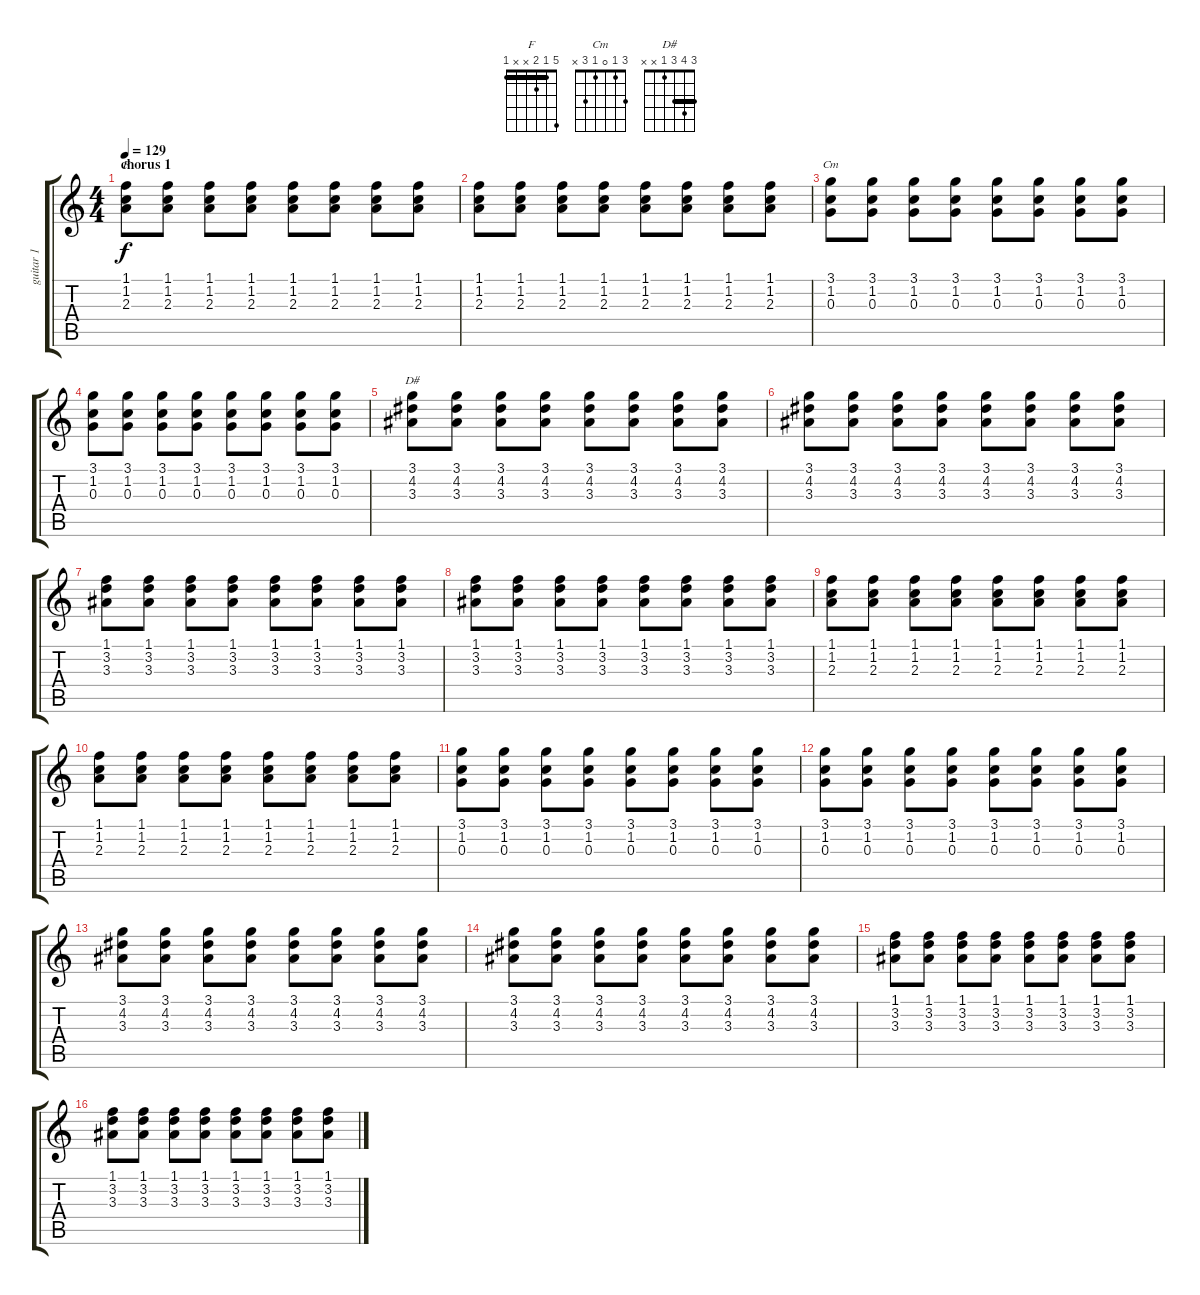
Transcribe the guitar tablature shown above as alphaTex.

\track ("guitar 1" "guitar 1") {instrument electricguitarclean}
\staff {score tabs}
\tuning (E4 B3 G3 D3 A2 E2) {hide}
\chord ("F" 5 1 2 x x 1) {barre 1}
\chord ("Cm" 3 1 0 1 3 x)
\chord ("D#" 3 4 3 1 x x) {barre 3}
\ts (4 4)
\section ("" "chorus 1")
\tempo 129
\clef g2
\ks c
(1.1 1.2 2.3).8{ch "F" dy f} (1.1 1.2 2.3).8 (1.1 1.2 2.3).8 (1.1 1.2 2.3).8 (1.1 1.2 2.3).8 (1.1 1.2 2.3).8 (1.1 1.2 2.3).8 (1.1 1.2 2.3).8 |
(1.1 1.2 2.3).8 (1.1 1.2 2.3).8 (1.1 1.2 2.3).8 (1.1 1.2 2.3).8 (1.1 1.2 2.3).8 (1.1 1.2 2.3).8 (1.1 1.2 2.3).8 (1.1 1.2 2.3).8 |
(3.1 1.2 0.3).8{ch "Cm"} (3.1 1.2 0.3).8 (3.1 1.2 0.3).8 (3.1 1.2 0.3).8 (3.1 1.2 0.3).8 (3.1 1.2 0.3).8 (3.1 1.2 0.3).8 (3.1 1.2 0.3).8 |
(3.1 1.2 0.3).8 (3.1 1.2 0.3).8 (3.1 1.2 0.3).8 (3.1 1.2 0.3).8 (3.1 1.2 0.3).8 (3.1 1.2 0.3).8 (3.1 1.2 0.3).8 (3.1 1.2 0.3).8 |
(3.1 4.2 3.3).8{ch "D#"} (3.1 4.2 3.3).8 (3.1 4.2 3.3).8 (3.1 4.2 3.3).8 (3.1 4.2 3.3).8 (3.1 4.2 3.3).8 (3.1 4.2 3.3).8 (3.1 4.2 3.3).8 |
(3.1 4.2 3.3).8 (3.1 4.2 3.3).8 (3.1 4.2 3.3).8 (3.1 4.2 3.3).8 (3.1 4.2 3.3).8 (3.1 4.2 3.3).8 (3.1 4.2 3.3).8 (3.1 4.2 3.3).8 |
(1.1 3.2 3.3).8 (1.1 3.2 3.3).8 (1.1 3.2 3.3).8 (1.1 3.2 3.3).8 (1.1 3.2 3.3).8 (1.1 3.2 3.3).8 (1.1 3.2 3.3).8 (1.1 3.2 3.3).8 |
(1.1 3.2 3.3).8 (1.1 3.2 3.3).8 (1.1 3.2 3.3).8 (1.1 3.2 3.3).8 (1.1 3.2 3.3).8 (1.1 3.2 3.3).8 (1.1 3.2 3.3).8 (1.1 3.2 3.3).8 |
(1.1 1.2 2.3).8 (1.1 1.2 2.3).8 (1.1 1.2 2.3).8 (1.1 1.2 2.3).8 (1.1 1.2 2.3).8 (1.1 1.2 2.3).8 (1.1 1.2 2.3).8 (1.1 1.2 2.3).8 |
(1.1 1.2 2.3).8 (1.1 1.2 2.3).8 (1.1 1.2 2.3).8 (1.1 1.2 2.3).8 (1.1 1.2 2.3).8 (1.1 1.2 2.3).8 (1.1 1.2 2.3).8 (1.1 1.2 2.3).8 |
(3.1 1.2 0.3).8 (3.1 1.2 0.3).8 (3.1 1.2 0.3).8 (3.1 1.2 0.3).8 (3.1 1.2 0.3).8 (3.1 1.2 0.3).8 (3.1 1.2 0.3).8 (3.1 1.2 0.3).8 |
(3.1 1.2 0.3).8 (3.1 1.2 0.3).8 (3.1 1.2 0.3).8 (3.1 1.2 0.3).8 (3.1 1.2 0.3).8 (3.1 1.2 0.3).8 (3.1 1.2 0.3).8 (3.1 1.2 0.3).8 |
(3.1 4.2 3.3).8 (3.1 4.2 3.3).8 (3.1 4.2 3.3).8 (3.1 4.2 3.3).8 (3.1 4.2 3.3).8 (3.1 4.2 3.3).8 (3.1 4.2 3.3).8 (3.1 4.2 3.3).8 |
(3.1 4.2 3.3).8 (3.1 4.2 3.3).8 (3.1 4.2 3.3).8 (3.1 4.2 3.3).8 (3.1 4.2 3.3).8 (3.1 4.2 3.3).8 (3.1 4.2 3.3).8 (3.1 4.2 3.3).8 |
(1.1 3.2 3.3).8 (1.1 3.2 3.3).8 (1.1 3.2 3.3).8 (1.1 3.2 3.3).8 (1.1 3.2 3.3).8 (1.1 3.2 3.3).8 (1.1 3.2 3.3).8 (1.1 3.2 3.3).8 |
(1.1 3.2 3.3).8 (1.1 3.2 3.3).8 (1.1 3.2 3.3).8 (1.1 3.2 3.3).8 (1.1 3.2 3.3).8 (1.1 3.2 3.3).8 (1.1 3.2 3.3).8 (1.1 3.2 3.3).8
